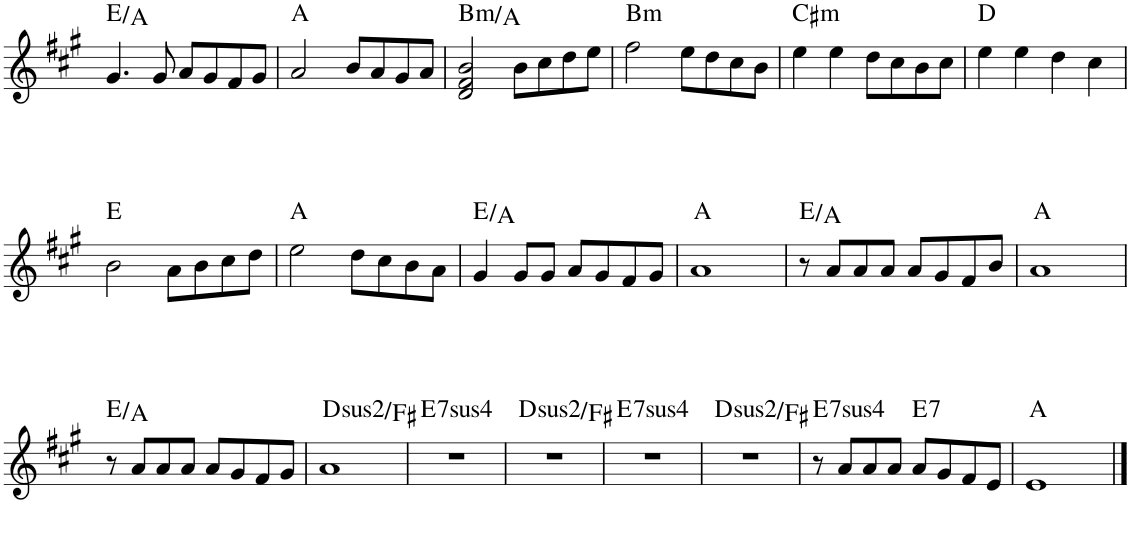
**kern	**harte
*part1	*part1
*staff1	*
*I"Piano	*
*I'Pno.	*
!!LO:PB:g=z
*clefG2	*
*k[f#c#g#]	*
*M4/4	*
=40	=40
4.g#/	E:maj/4
8g#/	.
8a/L	.
8g#/	.
8f#/	.
8g#/J	.
=41	=41
2a/	A:maj
8b/L	.
8a/	.
8g#/	.
8a/J	.
=42	=42
!	!LO:H:kt=m
2d/ 2f#/ 2b/	B:min/b7
8b\L	.
8cc#\	.
8dd\	.
8ee\J	.
=43	=43
!	!LO:H:kt=m
2ff#\	B:min
8ee\L	.
8dd\	.
8cc#\	.
8b\J	.
=44	=44
!	!LO:H:kt=m
4ee\	C#:min
4ee\	.
8dd\L	.
8cc#\	.
8b\	.
8cc#\J	.
=45	=45
4ee\	D:maj
4ee\	.
4dd\	.
4cc#\	.
!!LO:LB:g=z
=46	=46
2b\	E:maj
8a\L	.
8b\	.
8cc#\	.
8dd\J	.
=47	=47
2ee\	A:maj
8dd\L	.
8cc#\	.
8b\	.
8a\J	.
=48	=48
4g#/	E:maj/4
8g#/L	.
8g#/J	.
8a/L	.
8g#/	.
8f#/	.
8g#/J	.
=49	=49
1a	A:maj
=50	=50
8r	E:maj/4
8a/L	.
8a/	.
8a/J	.
8a/L	.
8g#/	.
8f#/	.
8b/J	.
=51	=51
1a	A:maj
!!LO:LB:g=z
=52	=52
8r	E:maj/4
8a/L	.
8a/	.
8a/J	.
8a/L	.
8g#/	.
8f#/	.
8g#/J	.
=53	=53
!	!LO:H:kt=2
1a	D:(1,2,5)/3
=54	=54
!	!LO:H:kt=74
1r	E:sus4(7)
=55	=55
!	!LO:H:kt=2
1r	D:(1,2,5)/3
=56	=56
!	!LO:H:kt=74
1r	E:sus4(7)
=57	=57
!	!LO:H:kt=2
1r	D:(1,2,5)/3
=58	=58
!	!LO:H:kt=74
8r	E:sus4(7)
8a/L	.
8a/	.
8a/J	.
!	!LO:H:kt=7
8a/L	E:7
8g#/	.
8f#/	.
8e/J	.
=59	=59
1e	A:maj
==	==
*-	*-
